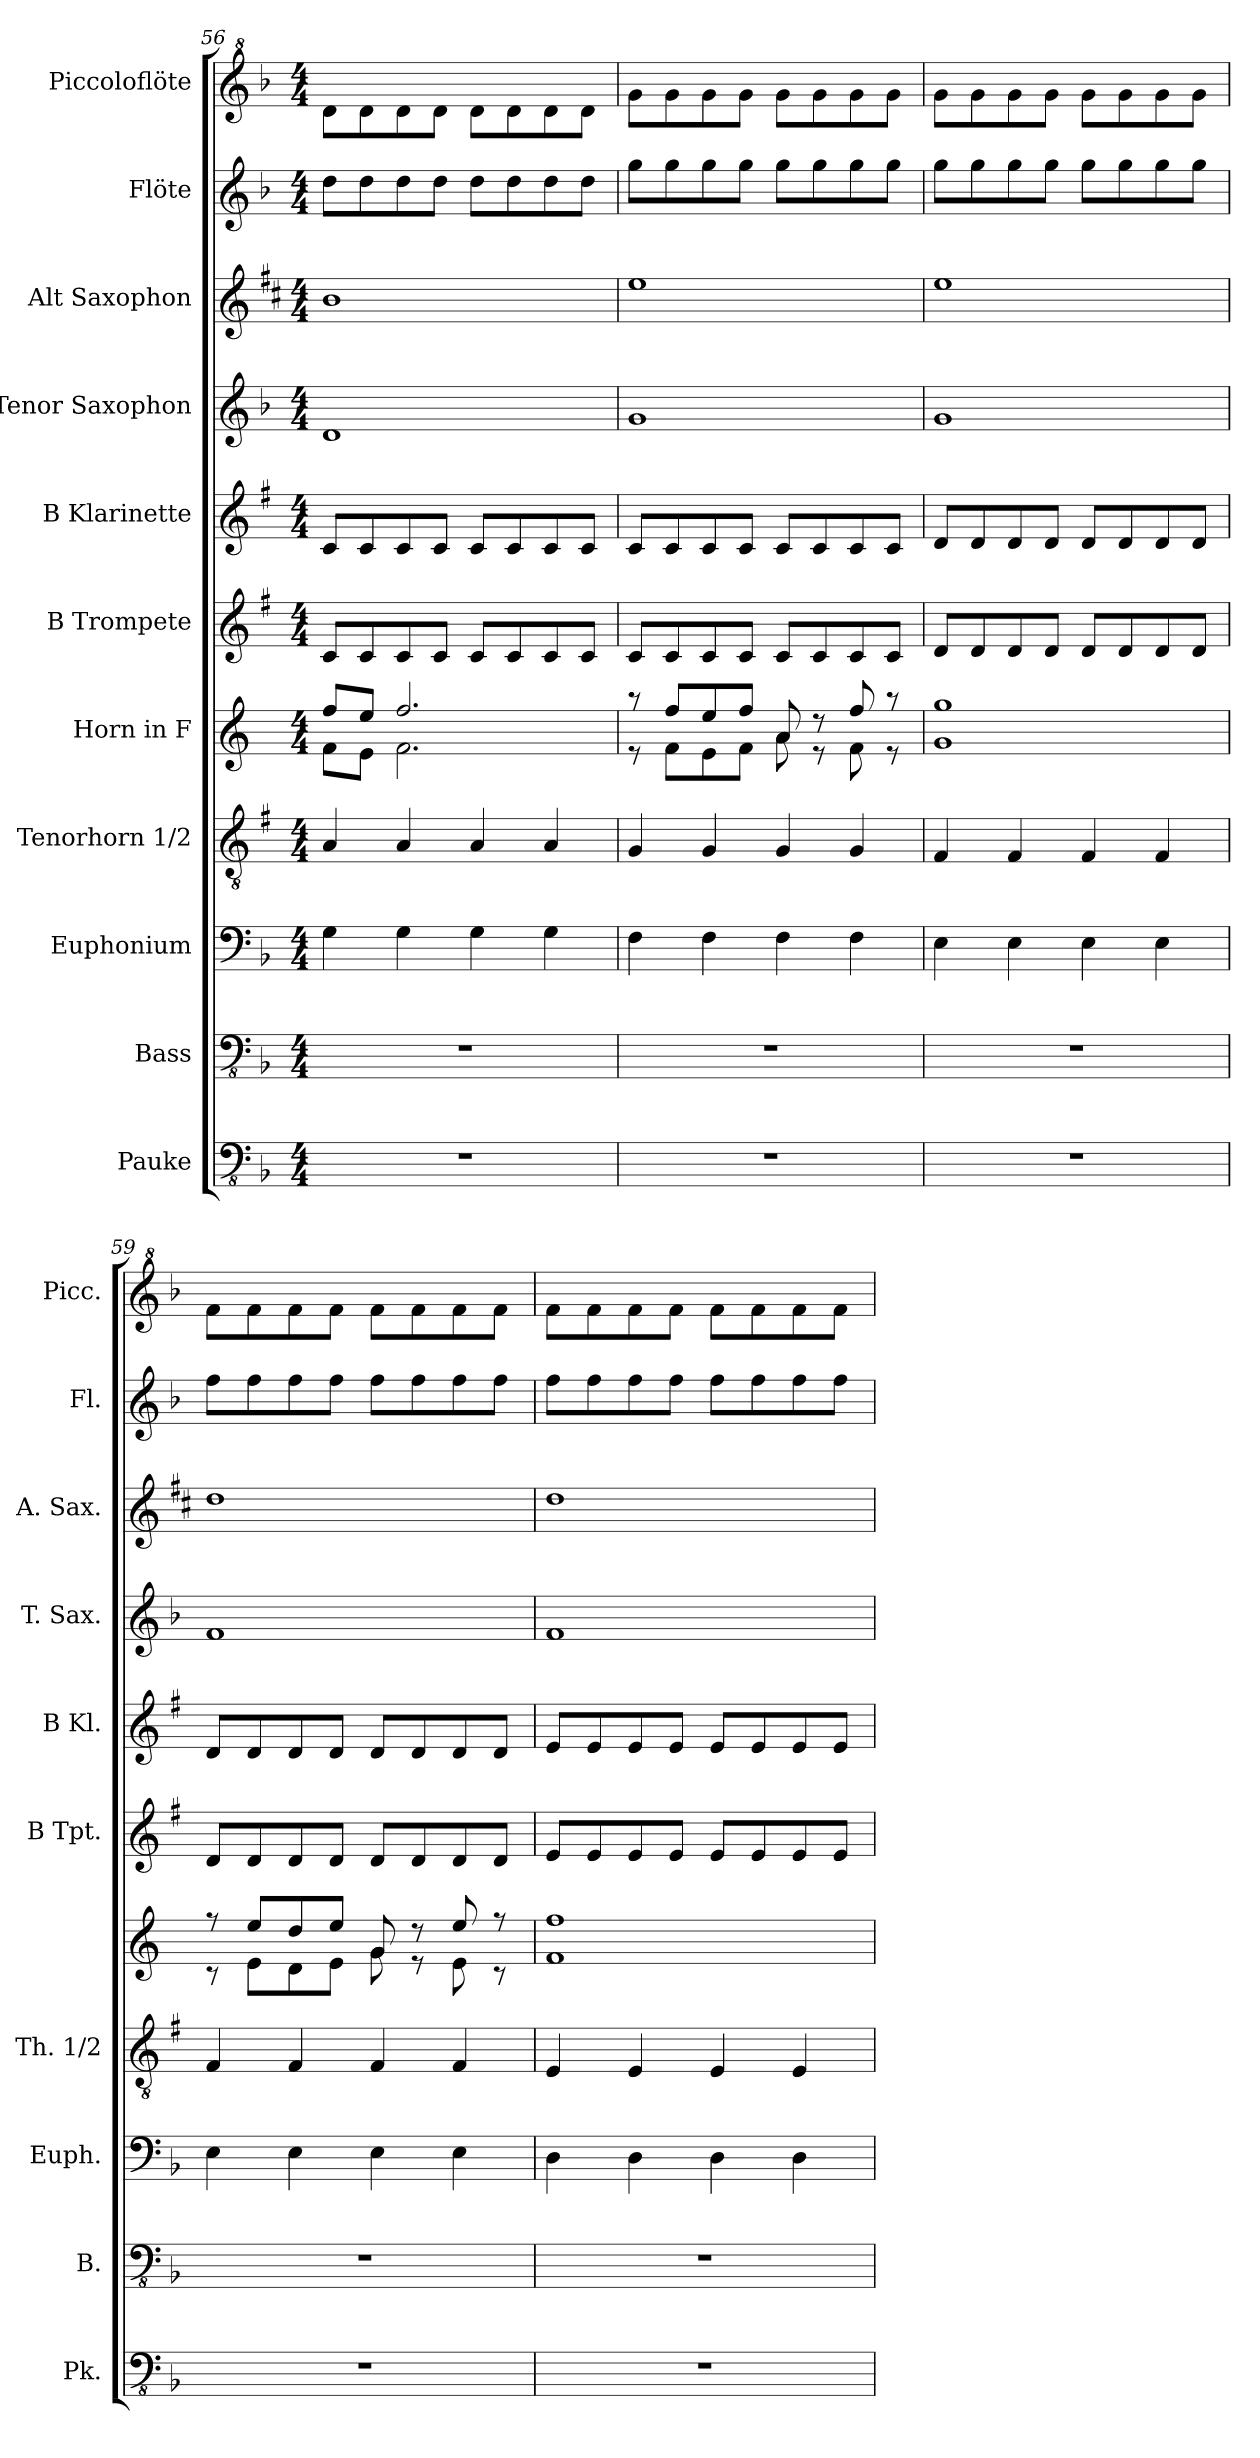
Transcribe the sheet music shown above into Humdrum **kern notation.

**kern	**kern	**kern	**kern	**kern	**kern	**kern	**kern	**kern	**kern	**kern
*part11	*part10	*part9	*part8	*part7	*part6	*part5	*part4	*part3	*part2	*part1
*staff11	*staff10	*staff9	*staff8	*staff7	*staff6	*staff5	*staff4	*staff3	*staff2	*staff1
*I"Pauke	*I"Bass	*I"Euphonium	*I"Tenorhorn 1/2	*I"Horn in F	*I"B Trompete	*I"B Klarinette	*I"Tenor Saxophon	*I"Alt Saxophon	*I"Flöte	*I"Piccoloflöte
*I'Pk.	*I'B.	*I'Euph.	*I'Th. 1/2	*	*I'B Tpt.	*I'B Kl.	*I'T. Sax.	*I'A. Sax.	*I'Fl.	*I'Picc.
*clefFv4	*clefFv4	*clefF4	*clefGv2	*clefG2	*clefG2	*clefG2	*clefG2	*clefG2	*clefG2	*clefG^2
*	*	*	*ITrd1c2	*ITrd4c7	*ITrd1c2	*ITrd1c2	*ITrd8c14	*ITrd5c9	*	*ITrd-7c-12
*k[b-]	*k[b-]	*k[b-]	*k[b-]	*k[b-]	*k[b-]	*k[b-]	*k[b-]	*k[b-]	*k[b-]	*k[b-]
*M4/4	*M4/4	*M4/4	*M4/4	*M4/4	*M4/4	*M4/4	*M4/4	*M4/4	*M4/4	*M4/4
=56	=56	=56	=56	=56	=56	=56	=56	=56	=56	=56
*	*	*	*	*^	*	*	*	*	*	*
1r	1r	4G\	4G/	8b-/L	8B-\L	8B-/L	8B-/L	1D	1d	8dd\L	8ddd\L
.	.	.	.	8a/J	8A\J	8B-/	8B-/	.	.	8dd\	8ddd\
.	.	4G\	4G/	2.b-/	2.B-\	8B-/	8B-/	.	.	8dd\	8ddd\
.	.	.	.	.	.	8B-/J	8B-/J	.	.	8dd\J	8ddd\J
.	.	4G\	4G/	.	.	8B-/L	8B-/L	.	.	8dd\L	8ddd\L
.	.	.	.	.	.	8B-/	8B-/	.	.	8dd\	8ddd\
.	.	4G\	4G/	.	.	8B-/	8B-/	.	.	8dd\	8ddd\
.	.	.	.	.	.	8B-/J	8B-/J	.	.	8dd\J	8ddd\J
=57	=57	=57	=57	=57	=57	=57	=57	=57	=57	=57	=57
1r	1r	4F\	4F/	8r	8r	8B-/L	8B-/L	1G	1g	8gg\L	8ggg\L
.	.	.	.	8b-/L	8B-\L	8B-/	8B-/	.	.	8gg\	8ggg\
.	.	4F\	4F/	8a/	8A\	8B-/	8B-/	.	.	8gg\	8ggg\
.	.	.	.	8b-/J	8B-\J	8B-/J	8B-/J	.	.	8gg\J	8ggg\J
.	.	4F\	4F/	8d/	8d\	8B-/L	8B-/L	.	.	8gg\L	8ggg\L
.	.	.	.	8r	8r	8B-/	8B-/	.	.	8gg\	8ggg\
.	.	4F\	4F/	8b-/	8B-\	8B-/	8B-/	.	.	8gg\	8ggg\
.	.	.	.	8r	8r	8B-/J	8B-/J	.	.	8gg\J	8ggg\J
=58	=58	=58	=58	=58	=58	=58	=58	=58	=58	=58	=58
1r	1r	4E\	4E/	1cc	1c	8c/L	8c/L	1G	1g	8gg\L	8ggg\L
.	.	.	.	.	.	8c/	8c/	.	.	8gg\	8ggg\
.	.	4E\	4E/	.	.	8c/	8c/	.	.	8gg\	8ggg\
.	.	.	.	.	.	8c/J	8c/J	.	.	8gg\J	8ggg\J
.	.	4E\	4E/	.	.	8c/L	8c/L	.	.	8gg\L	8ggg\L
.	.	.	.	.	.	8c/	8c/	.	.	8gg\	8ggg\
.	.	4E\	4E/	.	.	8c/	8c/	.	.	8gg\	8ggg\
.	.	.	.	.	.	8c/J	8c/J	.	.	8gg\J	8ggg\J
=59	=59	=59	=59	=59	=59	=59	=59	=59	=59	=59	=59
1r	1r	4E\	4E/	8r	8r	8c/L	8c/L	1F	1f	8ff\L	8fff\L
.	.	.	.	8a/L	8A\L	8c/	8c/	.	.	8ff\	8fff\
.	.	4E\	4E/	8g/	8G\	8c/	8c/	.	.	8ff\	8fff\
.	.	.	.	8a/J	8A\J	8c/J	8c/J	.	.	8ff\J	8fff\J
.	.	4E\	4E/	8c/	8c\	8c/L	8c/L	.	.	8ff\L	8fff\L
.	.	.	.	8r	8r	8c/	8c/	.	.	8ff\	8fff\
.	.	4E\	4E/	8a/	8A\	8c/	8c/	.	.	8ff\	8fff\
.	.	.	.	8r	8r	8c/J	8c/J	.	.	8ff\J	8fff\J
=60	=60	=60	=60	=60	=60	=60	=60	=60	=60	=60	=60
1r	1r	4D\	4D/	1b-	1B-	8d/L	8d/L	1F	1f	8ff\L	8fff\L
.	.	.	.	.	.	8d/	8d/	.	.	8ff\	8fff\
.	.	4D\	4D/	.	.	8d/	8d/	.	.	8ff\	8fff\
.	.	.	.	.	.	8d/J	8d/J	.	.	8ff\J	8fff\J
.	.	4D\	4D/	.	.	8d/L	8d/L	.	.	8ff\L	8fff\L
.	.	.	.	.	.	8d/	8d/	.	.	8ff\	8fff\
.	.	4D\	4D/	.	.	8d/	8d/	.	.	8ff\	8fff\
.	.	.	.	.	.	8d/J	8d/J	.	.	8ff\J	8fff\J
*	*	*	*	*v	*v	*	*	*	*	*	*
=	=	=	=	=	=	=	=	=	=	=
*-	*-	*-	*-	*-	*-	*-	*-	*-	*-	*-
